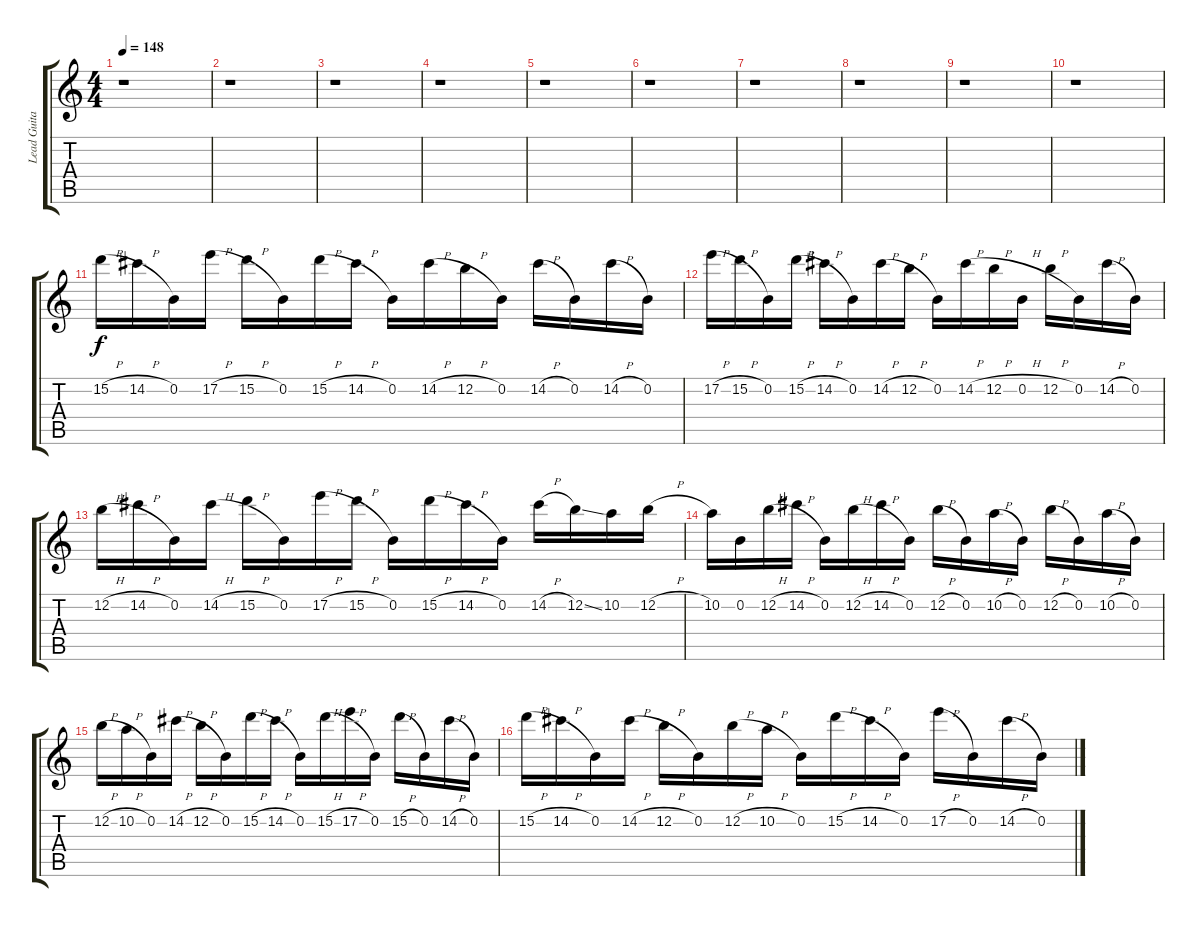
\track ("Lead Guitar" "Lead Guita") {instrument distortionguitar}
\staff {score tabs}
\tuning (E4 B3 G3 D3 A2 E2) {hide}
\ts (4 4)
\tempo 148
\clef g2
\ks c
r.1{dy f} |
r.1 |
r.1 |
r.1 |
r.1 |
r.1 |
r.1 |
r.1 |
r.1 |
r.1 |
15.2{h}.16 14.2{h}.16 0.2.16 17.2{h}.16 15.2{h}.16 0.2.16 15.2{h}.16 14.2{h}.16 0.2.16 14.2{h}.16 12.2{h}.16 0.2.16 14.2{h}.16 0.2.16 14.2{h}.16 0.2.16 |
17.2{h}.16 15.2{h}.16 0.2.16 15.2{h}.16 14.2{h}.16 0.2.16 14.2{h}.16 12.2{h}.16 0.2.16 14.2{h}.16 12.2{h}.16 0.2{h}.16 12.2{h}.16 0.2.16 14.2{h}.16 0.2.16 |
12.2{h}.16 14.2{h}.16 0.2.16 14.2{h}.16 15.2{h}.16 0.2.16 17.2{h}.16 15.2{h}.16 0.2.16 15.2{h}.16 14.2{h}.16 0.2.16 14.2{h}.16 12.2{ss}.16 10.2.16 12.2{h}.16 |
10.2.16 0.2.16 12.2{h}.16 14.2{h}.16 0.2.16 12.2{h}.16 14.2{h}.16 0.2.16 12.2{h}.16 0.2.16 10.2{h}.16 0.2.16 12.2{h}.16 0.2.16 10.2{h}.16 0.2.16 |
12.2{h}.16 10.2{h}.16 0.2.16 14.2{h}.16 12.2{h}.16 0.2.16 15.2{h}.16 14.2{h}.16 0.2.16 15.2{h}.16 17.2{h}.16 0.2.16 15.2{h}.16 0.2.16 14.2{h}.16 0.2.16 |
15.2{h}.16 14.2{h}.16 0.2.16 14.2{h}.16 12.2{h}.16 0.2.16 12.2{h}.16 10.2{h}.16 0.2.16 15.2{h}.16 14.2{h}.16 0.2.16 17.2{h}.16 0.2.16 14.2{h}.16 0.2.16
